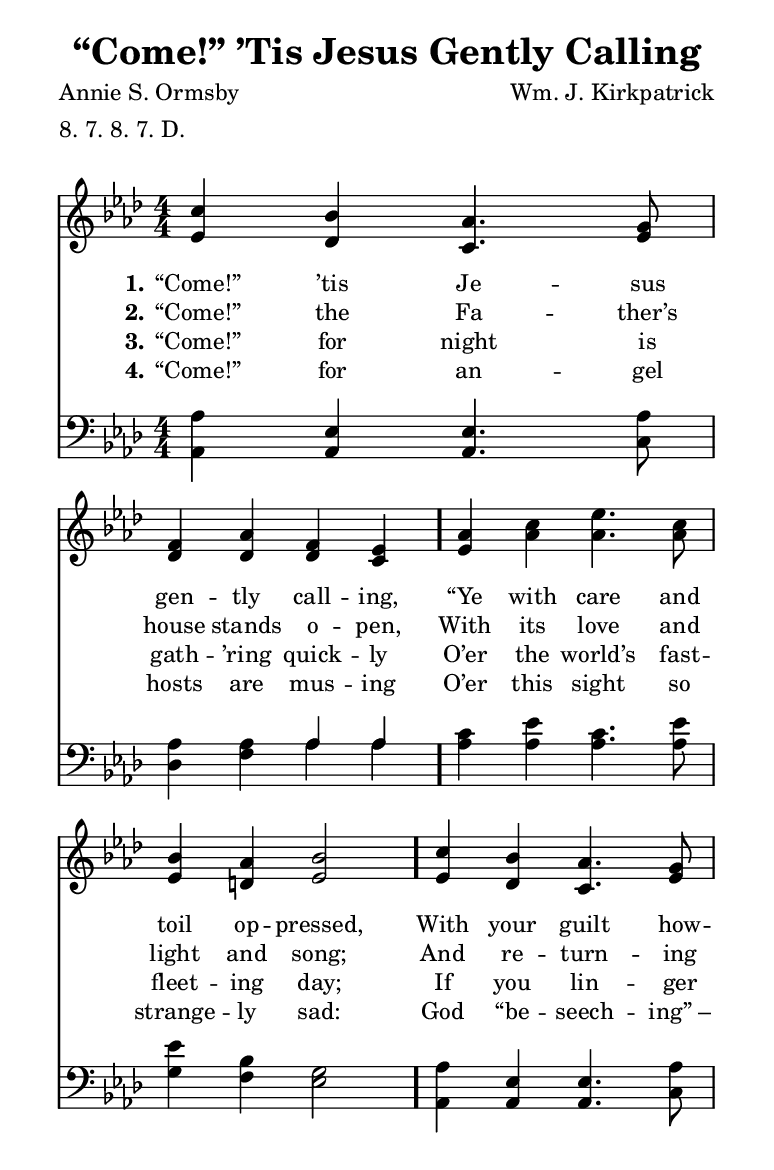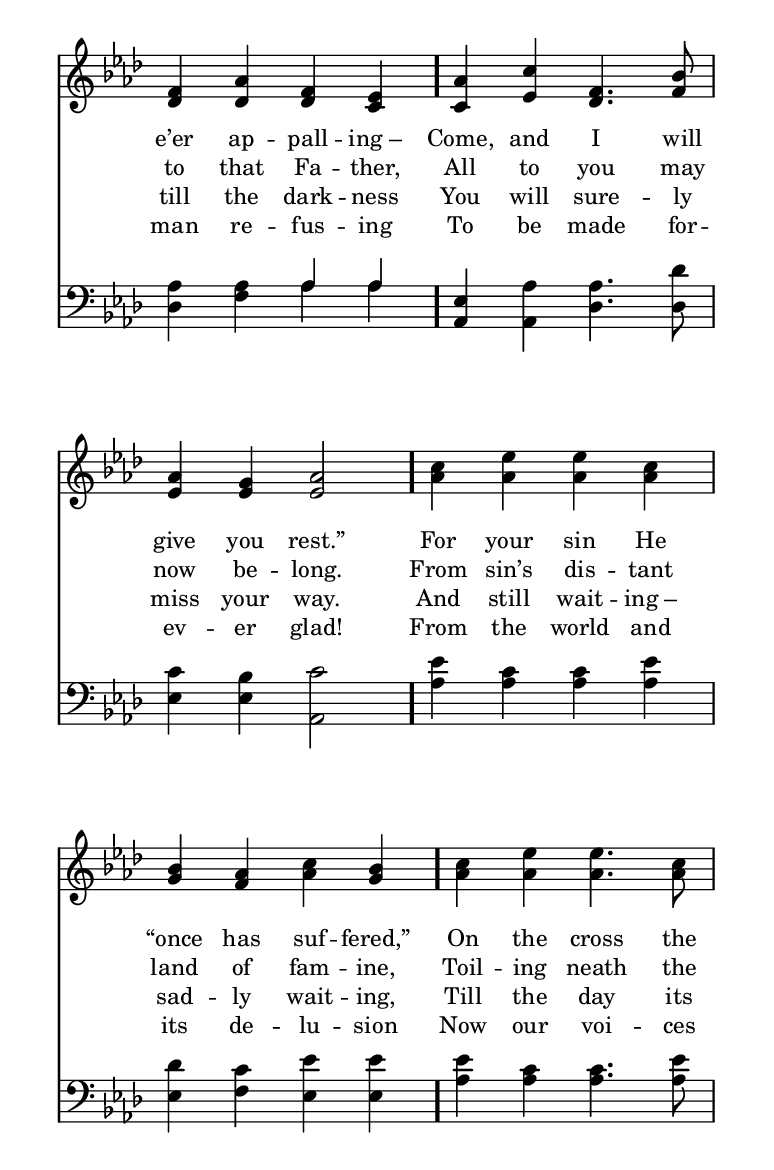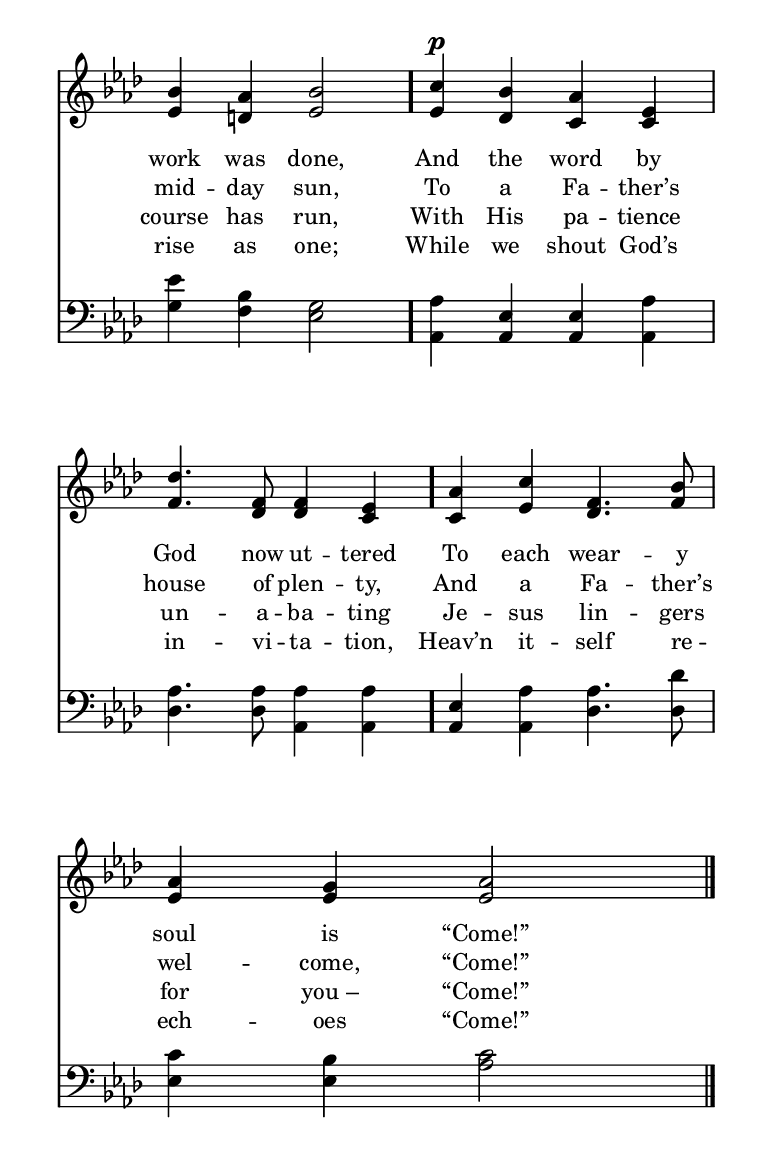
\include "common/global.ily"
\paper {
  \include "common/paper.ily"
}

\header{
  %gospel
  hymnnumber = "1"
  title = "“Come!” ’Tis Jesus Gently Calling"
  tunename = "’Tis So Sweet to Trust in Jesus"
  meter = "8. 7. 8. 7. D."
  poet = "Annie S. Ormsby"
  composer = "Wm. J. Kirkpatrick"
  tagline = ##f
}

% for fermata in MIDI
ta = { \tempo 4=90 }
tb = { \tempo 4=45 }

patternAA = { c4 c4 | c4. c8 c4 c4 | c4( c4) } % Line 1 soprano / alto / bass, Line 3 soprano
patternAB = { c4 c4 | c4. c8 c4 c4 | c2 } % Line 1 tenor, Line 2 soprano, Line 3 tenor, Line 4 soprano / alto / tenor
patternAC = { c4 c8[ c8 ] | c4. c8 c4 c4 | c2 } % Refrain line 4 soprano

patternBA = { c4 c4 | c4 c4 c4 c4 | c2 } % Line 2 alto, Line 3 alto / bass, Line 4 bass, Refrain line 1 / 2 tenor / bass, Refrain line 3 tenor, Refrain line 4 bass
patternBB = { c4 c4 | c4 c4 c4 c4 | c4( c4) } % Refrain line 1 / 2 soprano / alto, Refrain line 3 bass
patternBC = { c4. c8 | c4 c4 c4 c4 | c2 } % Refrain line 3 soprano

global = {
  \include "common/overrides.ily"
  \override Staff.TimeSignature.style = #'numbered
  \time 4/4
  \override Score.MetronomeMark.transparent = ##t % hide all fermata changes too
  \ta
  \key aes \major
  \autoBeamOff
}

notesSoprano = {
\global
\relative a' {
  c4 bes aes4. g8 f4 aes f ees     \noBreak | aes4 c ees4. c8 bes4 aes bes2 \eogbreak
  c4 bes aes4. g8 f4 aes f ees     \noBreak | aes4 c f,4. bes8 aes4 g aes2 \eogbreak
  c4 ees ees c bes aes c bes       \noBreak | c ees ees4. c8 bes4 aes bes2 \eogbreak
  % TODO actually make MIDI output soft
	% Used to use c4^\p here but that made only the soprano soft, and putting it
	% in every voice resulted in too many p's.
  c4^\markup { \dynamic p } bes aes ees des'4. f,8 f4 ees \noBreak | aes c f,4. bes8 aes4 g aes2 \eogbreak

\bar "|."
}
}

notesAlto = {
\global
\relative e' {

  ees4 des c4. ees8 des4 des des c \noBreak | ees4 aes aes4. aes8 ees4 d ees2 \eogbreak
  ees4 des c4. ees8 des4 des des c \noBreak | c4 ees des4. f8 ees4 ees ees2 \eogbreak
  aes4 aes aes aes g f aes g       \noBreak | aes aes aes4. aes8 ees4 d ees2 \eogbreak
  ees4 des c c f4. des8 des4 c     \noBreak | c ees des4. f8 ees4 ees ees2 \eogbreak

}
}

notesTenor = {
\global
\relative a {

  aes4 ees ees4. aes8 aes4 aes aes aes \noBreak | c4 ees c4. ees8 ees4 bes g2 \eogbreak
  aes4 ees ees4. aes8 aes4 aes aes aes \noBreak | ees4 aes aes4. des8 c4 bes c2 \eogbreak
  ees4 c c ees des c ees ees                                    \noBreak | ees c c4. ees8 ees4 bes g2 \eogbreak
  aes4 ees ees aes aes4. aes8 aes4 aes                          \noBreak | ees aes aes4. des8 c4 bes c2 \eogbreak

}
}

notesBass = {
\global
\relative a, {

  aes4 aes aes4. c8 des4 f aes aes  \noBreak | aes4 aes aes4. aes8 g4 f ees2 \eogbreak
  aes,4 aes aes4. c8 des4 f aes aes \noBreak | aes,4 aes des4. des8 ees4 ees aes,2 \eogbreak
  aes'4 aes aes aes ees f ees ees                            \noBreak | aes aes aes4. aes8 g4 f ees2 \eogbreak
  aes,4 aes aes aes des4. des8 aes4 aes                      \noBreak | aes aes des4. des8 ees4 ees aes2 \eogbreak

}
}

wordsA = \lyricmode {
\set stanza = "1."

“Come!” ’tis Je -- sus gen -- tly call -- ing, \bar "."
“Ye with care and toil op -- pressed, \bar "." \eogbreak
With your guilt how -- e’er ap -- pall -- ing_– \bar "."
Come, and I will give you rest.” \bar "." \eogbreak
For your sin He “once has suf -- fered,” \bar "."
On the cross the work was done, \bar "." \eogbreak
And the word by God now ut -- tered \bar "."
To each wear -- y soul is “Come!” \bar "."

}

wordsB = \lyricmode {
\set stanza = "2."

“Come!” the Fa -- ther’s house stands o -- pen,
With its love and light and song;
And re -- turn -- ing to that Fa -- ther,
All to you may now be -- long.
From sin’s dis -- tant land of fam -- ine,
Toil -- ing neath the mid -- day sun,
To a Fa -- ther’s house of plen -- ty,
And a Fa -- ther’s wel -- come, “Come!”

}

wordsC = \lyricmode {
\set stanza = "3."

“Come!” for night is gath -- ’ring quick -- ly
O’er the world’s fast -- fleet -- ing day;
If you lin -- ger till the dark -- ness
You will sure -- ly miss your way.
And still wait -- ing_– sad -- ly wait -- ing,
Till the day its course has run,
With His pa -- tience un -- a -- ba -- ting
Je -- sus lin -- gers for you_– “Come!”

}

wordsD = \lyricmode {
\set stanza = "4."

“Come!” for an -- gel hosts are mus -- ing
O’er this sight so strange -- ly sad:
God “be -- seech -- ing”_– man re -- fus -- ing
To be made for -- ev -- er glad!
From the world and its de -- lu -- sion
Now our voi -- ces rise as one;
While we shout God’s in -- vi -- ta -- tion,
Heav’n it -- self re -- ech -- oes “Come!”

}

\score {
  \context ChoirStaff <<
    \context Staff = upper <<
      \set Staff.autoBeaming = ##f
      \set ChoirStaff.systemStartDelimiter = #'SystemStartBar
      \set ChoirStaff.printPartCombineTexts = ##f
      \partcombine #'(2 . 9) \notesSoprano \notesAlto
      \context NullVoice = sopranos { \voiceOne << \notesSoprano >> }
      \context Lyrics = one   \lyricsto sopranos \wordsA
      \context Lyrics = two   \lyricsto sopranos \wordsB
      \context Lyrics = three \lyricsto sopranos \wordsC
      \context Lyrics = four  \lyricsto sopranos \wordsD
    >>
    \context Staff = men <<
      \set Staff.autoBeaming = ##f
      \clef bass
      \set ChoirStaff.printPartCombineTexts = ##f
      \partcombine #'(2 . 9) \notesTenor \notesBass
    >>
  >>
  \layout {
    \include "common/layout.ily"
  }
  \midi{
    \include "common/midi.ily"
  }
}

\version "2.19.49"  % necessary for upgrading to future LilyPond versions.

% vi:set et ts=2 sw=2 ai nocindent syntax=lilypond:
